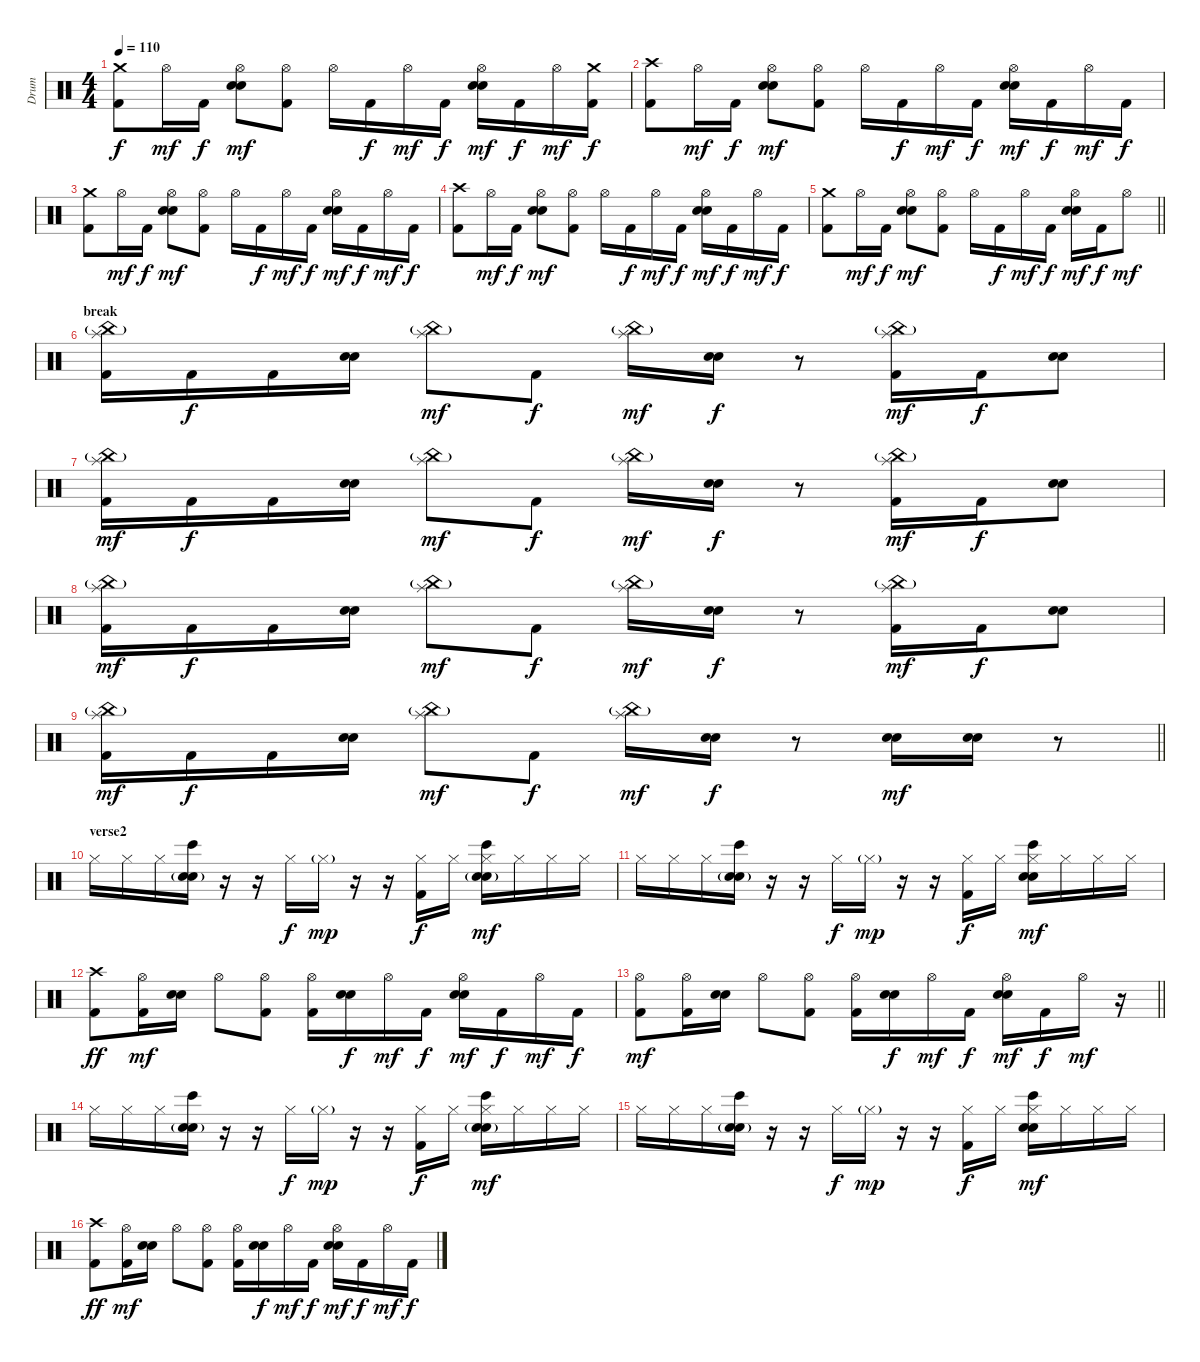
\track ("Drum" "Drum") {instrument percussion}
\staff {score}
\articulation defaults
\ts (4 4)
\tempo 110
\clef neutral
\ks c
("Crash medium (hit)" "Kick (hit) 2").8{dy f} "Hi-Hat (open)".16{dy mf} "Kick (hit) 2".16{dy f} ("Hi-Hat (open)" "Electric Snare (hit)" "Snare (hit) 2").8{dy mf} ("Hi-Hat (open)" "Kick (hit) 2").8 "Hi-Hat (open)".16 "Kick (hit) 2".16{dy f} "Hi-Hat (open)".16{dy mf} "Kick (hit) 2".16{dy f} ("Hi-Hat (open)" "Electric Snare (hit)" "Snare (hit) 2").16{dy mf} "Kick (hit) 2".16{dy f} "Hi-Hat (open)".16{dy mf} ("Crash medium (hit)" "Kick (hit) 2").16{dy f} |
("Crash high (hit)" "Kick (hit) 2").8 "Hi-Hat (open)".16{dy mf} "Kick (hit) 2".16{dy f} ("Hi-Hat (open)" "Electric Snare (hit)" "Snare (hit) 2").8{dy mf} ("Hi-Hat (open)" "Kick (hit) 2").8 "Hi-Hat (open)".16 "Kick (hit) 2".16{dy f} "Hi-Hat (open)".16{dy mf} "Kick (hit) 2".16{dy f} ("Hi-Hat (open)" "Electric Snare (hit)" "Snare (hit) 2").16{dy mf} "Kick (hit) 2".16{dy f} "Hi-Hat (open)".16{dy mf} "Kick (hit) 2".16{dy f} |
("Crash medium (hit)" "Kick (hit) 2").8 "Hi-Hat (open)".16{dy mf} "Kick (hit) 2".16{dy f} ("Hi-Hat (open)" "Electric Snare (hit)" "Snare (hit) 2").8{dy mf} ("Hi-Hat (open)" "Kick (hit) 2").8 "Hi-Hat (open)".16 "Kick (hit) 2".16{dy f} "Hi-Hat (open)".16{dy mf} "Kick (hit) 2".16{dy f} ("Hi-Hat (open)" "Electric Snare (hit)" "Snare (hit) 2").16{dy mf} "Kick (hit) 2".16{dy f} "Hi-Hat (open)".16{dy mf} "Kick (hit) 2".16{dy f} |
("Crash high (hit)" "Kick (hit) 2").8 "Hi-Hat (open)".16{dy mf} "Kick (hit) 2".16{dy f} ("Hi-Hat (open)" "Electric Snare (hit)" "Snare (hit) 2").8{dy mf} ("Hi-Hat (open)" "Kick (hit) 2").8 "Hi-Hat (open)".16 "Kick (hit) 2".16{dy f} "Hi-Hat (open)".16{dy mf} "Kick (hit) 2".16{dy f} ("Hi-Hat (open)" "Electric Snare (hit)" "Snare (hit) 2").16{dy mf} "Kick (hit) 2".16{dy f} "Hi-Hat (open)".16{dy mf} "Kick (hit) 2".16{dy f} |
\barLineRight lightlight
("Crash medium (hit)" "Kick (hit) 2").8 "Hi-Hat (open)".16{dy mf} "Kick (hit) 2".16{dy f} ("Hi-Hat (open)" "Electric Snare (hit)" "Snare (hit) 2").8{dy mf} ("Hi-Hat (open)" "Kick (hit) 2").8 "Hi-Hat (open)".16 "Kick (hit) 2".16{dy f} "Hi-Hat (open)".16{dy mf} "Kick (hit) 2".16{dy f} ("Hi-Hat (open)" "Electric Snare (hit)" "Snare (hit) 2").16{dy mf} "Kick (hit) 2".16{dy f} "Hi-Hat (open)".8{dy mf} |
\section ("" "break")
("Splash (hit)" "China (hit)"{g} "Kick (hit) 2").16 "Kick (hit) 2".16{dy f} "Kick (hit) 2".16 ("Electric Snare (hit)" "Snare (hit) 2").16 ("Splash (hit)" "China (hit)"{g}).8{dy mf} "Kick (hit) 2".8{dy f} ("Splash (hit)" "China (hit)"{g}).16{dy mf} ("Electric Snare (hit)" "Snare (hit) 2").16{dy f} r.8 ("Splash (hit)" "China (hit)"{g} "Kick (hit) 2").16{dy mf} "Kick (hit) 2".16{dy f} ("Electric Snare (hit)" "Snare (hit) 2").8 |
("Splash (hit)" "China (hit)"{g} "Kick (hit) 2").16{dy mf} "Kick (hit) 2".16{dy f} "Kick (hit) 2".16 ("Electric Snare (hit)" "Snare (hit) 2").16 ("Splash (hit)" "China (hit)"{g}).8{dy mf} "Kick (hit) 2".8{dy f} ("Splash (hit)" "China (hit)"{g}).16{dy mf} ("Electric Snare (hit)" "Snare (hit) 2").16{dy f} r.8 ("Splash (hit)" "China (hit)"{g} "Kick (hit) 2").16{dy mf} "Kick (hit) 2".16{dy f} ("Electric Snare (hit)" "Snare (hit) 2").8 |
("Splash (hit)" "China (hit)"{g} "Kick (hit) 2").16{dy mf} "Kick (hit) 2".16{dy f} "Kick (hit) 2".16 ("Electric Snare (hit)" "Snare (hit) 2").16 ("Splash (hit)" "China (hit)"{g}).8{dy mf} "Kick (hit) 2".8{dy f} ("Splash (hit)" "China (hit)"{g}).16{dy mf} ("Electric Snare (hit)" "Snare (hit) 2").16{dy f} r.8 ("Splash (hit)" "China (hit)"{g} "Kick (hit) 2").16{dy mf} "Kick (hit) 2".16{dy f} ("Electric Snare (hit)" "Snare (hit) 2").8 |
\barLineRight lightlight
("Splash (hit)" "China (hit)"{g} "Kick (hit) 2").16{dy mf} "Kick (hit) 2".16{dy f} "Kick (hit) 2".16 ("Electric Snare (hit)" "Snare (hit) 2").16 ("Splash (hit)" "China (hit)"{g}).8{dy mf} "Kick (hit) 2".8{dy f} ("Splash (hit)" "China (hit)"{g}).16{dy mf} ("Electric Snare (hit)" "Snare (hit) 2").16{dy f} r.8 ("Electric Snare (hit)" "Snare (hit) 2").16{dy mf} ("Electric Snare (hit)" "Snare (hit) 2").16 r.8 |
\section ("" "verse2")
"Hi-Hat (closed)".16 "Hi-Hat (closed)".16 "Hi-Hat (closed)".16 ("Bongo High (hit)" "Electric Snare (hit)"{g} "Snare (hit) 2").16 r.16 r.16 "Hi-Hat (closed)".16{dy f} "Hi-Hat (closed)"{g}.16{dy mp} r.16 r.16 ("Hi-Hat (closed)" "Kick (hit) 2").16{dy f} "Hi-Hat (closed)".16 ("Hi-Hat (closed)" "Bongo High (hit)" "Electric Snare (hit)"{g} "Snare (hit) 2").16{dy mf} "Hi-Hat (closed)".16 "Hi-Hat (closed)".16 "Hi-Hat (closed)".16 |
"Hi-Hat (closed)".16 "Hi-Hat (closed)".16 "Hi-Hat (closed)".16 ("Bongo High (hit)" "Electric Snare (hit)"{g} "Snare (hit) 2").16 r.16 r.16 "Hi-Hat (closed)".16{dy f} "Hi-Hat (closed)"{g}.16{dy mp} r.16 r.16 ("Hi-Hat (closed)" "Kick (hit) 2").16{dy f} "Hi-Hat (closed)".16 ("Hi-Hat (closed)" "Bongo High (hit)" "Electric Snare (hit)" "Snare (hit) 2").16{dy mf} "Hi-Hat (closed)".16 "Hi-Hat (closed)".16 "Hi-Hat (closed)".16 |
("Crash high (hit)" "Kick (hit) 2").8{dy ff} ("Hi-Hat (open)" "Kick (hit) 2").16{dy mf} ("Electric Snare (hit)" "Snare (hit) 2").16 "Hi-Hat (open)".8 ("Hi-Hat (open)" "Kick (hit) 2").8 ("Hi-Hat (open)" "Kick (hit) 2").16 ("Electric Snare (hit)" "Snare (hit) 2").16{dy f} "Hi-Hat (open)".16{dy mf} "Kick (hit) 2".16{dy f} ("Hi-Hat (open)" "Electric Snare (hit)" "Snare (hit) 2").16{dy mf} "Kick (hit) 2".16{dy f} "Hi-Hat (open)".16{dy mf} "Kick (hit) 2".16{dy f} |
\barLineRight lightlight
("Hi-Hat (open)" "Kick (hit) 2").8{dy mf} ("Hi-Hat (open)" "Kick (hit) 2").16 ("Electric Snare (hit)" "Snare (hit) 2").16 "Hi-Hat (open)".8 ("Hi-Hat (open)" "Kick (hit) 2").8 ("Hi-Hat (open)" "Kick (hit) 2").16 ("Electric Snare (hit)" "Snare (hit) 2").16{dy f} "Hi-Hat (open)".16{dy mf} "Kick (hit) 2".16{dy f} ("Hi-Hat (open)" "Electric Snare (hit)" "Snare (hit) 2").16{dy mf} "Kick (hit) 2".16{dy f} "Hi-Hat (open)".16{dy mf} r.16 |
"Hi-Hat (closed)".16 "Hi-Hat (closed)".16 "Hi-Hat (closed)".16 ("Bongo High (hit)" "Electric Snare (hit)"{g} "Snare (hit) 2").16 r.16 r.16 "Hi-Hat (closed)".16{dy f} "Hi-Hat (closed)"{g}.16{dy mp} r.16 r.16 ("Hi-Hat (closed)" "Kick (hit) 2").16{dy f} "Hi-Hat (closed)".16 ("Hi-Hat (closed)" "Bongo High (hit)" "Electric Snare (hit)"{g} "Snare (hit) 2").16{dy mf} "Hi-Hat (closed)".16 "Hi-Hat (closed)".16 "Hi-Hat (closed)".16 |
"Hi-Hat (closed)".16 "Hi-Hat (closed)".16 "Hi-Hat (closed)".16 ("Bongo High (hit)" "Electric Snare (hit)"{g} "Snare (hit) 2").16 r.16 r.16 "Hi-Hat (closed)".16{dy f} "Hi-Hat (closed)"{g}.16{dy mp} r.16 r.16 ("Hi-Hat (closed)" "Kick (hit) 2").16{dy f} "Hi-Hat (closed)".16 ("Hi-Hat (closed)" "Bongo High (hit)" "Electric Snare (hit)" "Snare (hit) 2").16{dy mf} "Hi-Hat (closed)".16 "Hi-Hat (closed)".16 "Hi-Hat (closed)".16 |
("Crash high (hit)" "Kick (hit) 2").8{dy ff} ("Hi-Hat (open)" "Kick (hit) 2").16{dy mf} ("Electric Snare (hit)" "Snare (hit) 2").16 "Hi-Hat (open)".8 ("Hi-Hat (open)" "Kick (hit) 2").8 ("Hi-Hat (open)" "Kick (hit) 2").16 ("Electric Snare (hit)" "Snare (hit) 2").16{dy f} "Hi-Hat (open)".16{dy mf} "Kick (hit) 2".16{dy f} ("Hi-Hat (open)" "Electric Snare (hit)" "Snare (hit) 2").16{dy mf} "Kick (hit) 2".16{dy f} "Hi-Hat (open)".16{dy mf} "Kick (hit) 2".16{dy f}
